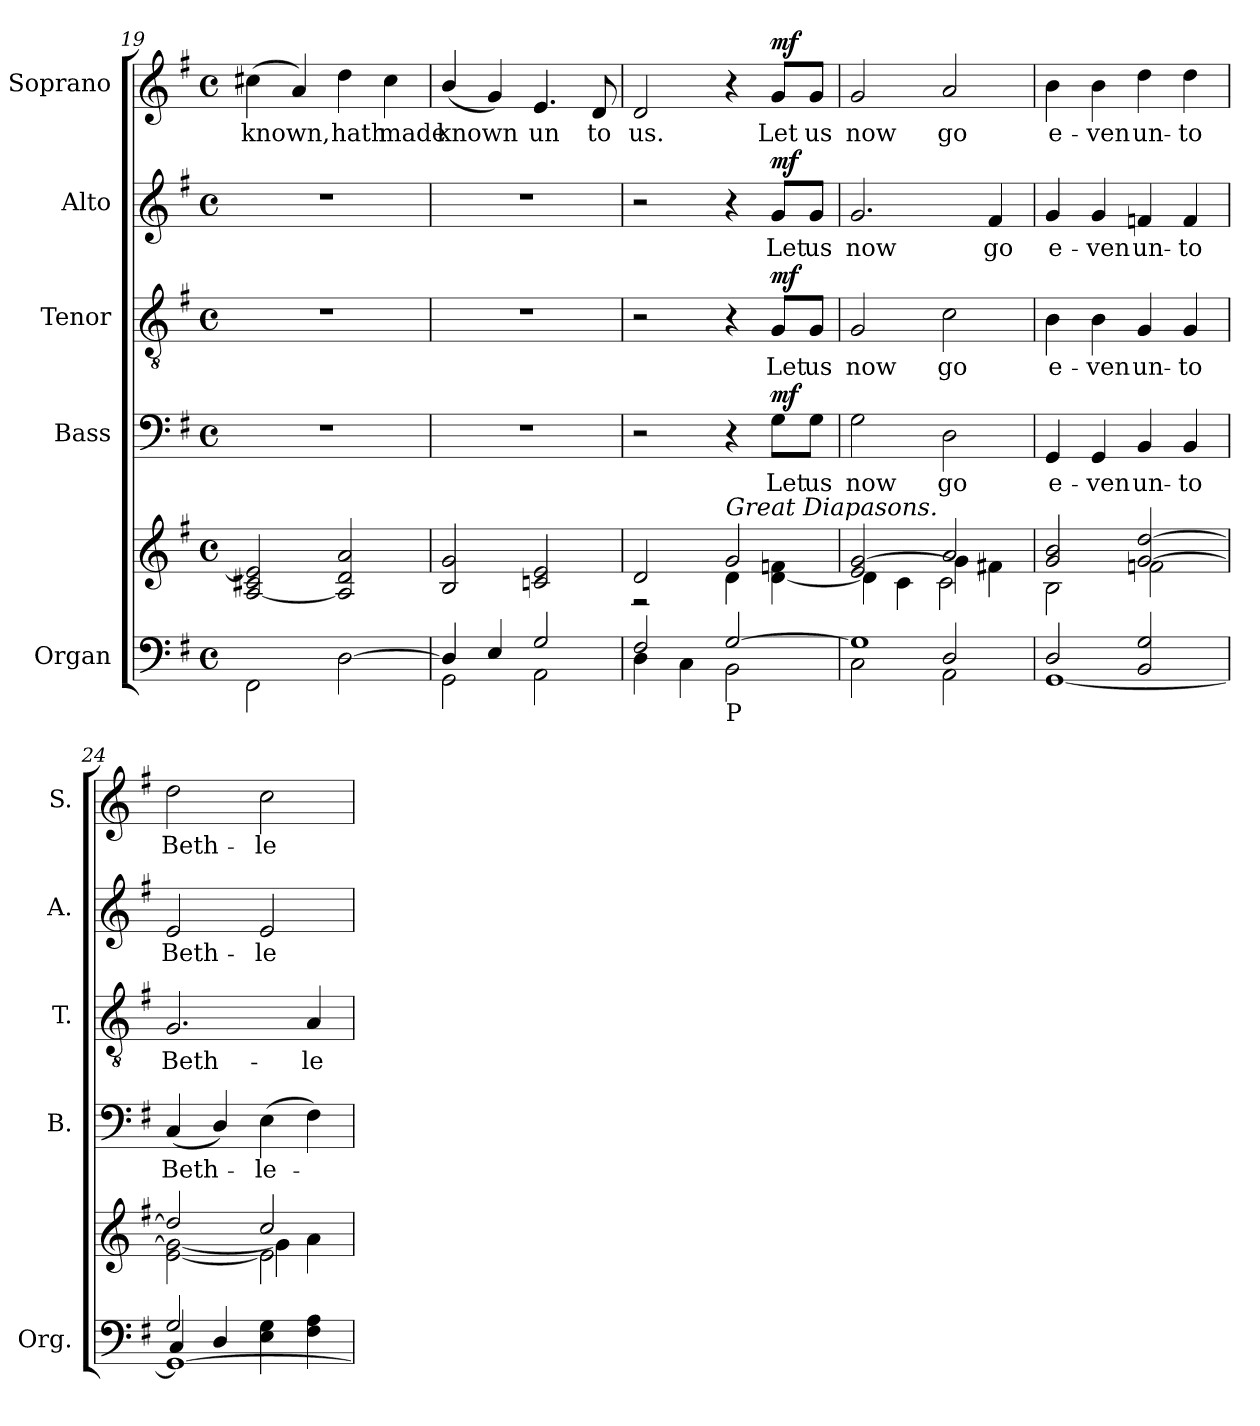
**kern	**kern	**kern	**text	**dynam	**kern	**text	**dynam	**kern	**text	**dynam	**kern	**text	**dynam
*part5	*part5	*part4	*part4	*part4	*part3	*part3	*part3	*part2	*part2	*part2	*part1	*part1	*part1
*staff6	*staff5	*staff4	*staff4	*staff4	*staff3	*staff3	*staff3	*staff2	*staff2	*staff2	*staff1	*staff1	*staff1
*I"Organ	*	*I"Bass	*	*	*I"Tenor	*	*	*I"Alto	*	*	*I"Soprano	*	*
*I'Org.	*	*I'B.	*	*	*I'T.	*	*	*I'A.	*	*	*I'S.	*	*
*clefF4	*clefG2	*clefF4	*	*	*clefGv2	*	*	*clefG2	*	*	*clefG2	*	*
*	*	*	*	*	*ITrd7c12	*	*	*	*	*	*	*	*
*k[f#]	*k[f#]	*k[f#]	*	*	*k[f#]	*	*	*k[f#]	*	*	*k[f#]	*	*
*G:	*G:	*G:	*	*	*G:	*	*	*G:	*	*	*G:	*	*
*M4/4	*M4/4	*M4/4	*	*	*M4/4	*	*	*M4/4	*	*	*M4/4	*	*
*met(c)	*met(c)	*met(c)	*	*	*met(c)	*	*	*met(c)	*	*	*met(c)	*	*
=19	=19	=19	=19	=19	=19	=19	=19	=19	=19	=19	=19	=19	=19
!	!	!	!	!	!	!	!	!	!	!	!	!LO:LY:b:color=#000000	!
2FF#i\	[<2Ai/ 2c#Xi 2ei]	1r	.	.	1r	.	.	1r	.	.	(4cc#Xi\	known,	.
.	.	.	.	.	.	.	.	.	.	.	4ai/)	.	.
!	!	!	!	!	!	!	!	!	!	!	!	!LO:LY:b:color=#000000	!
[>2Di\	2Ai/] 2di 2ai	.	.	.	.	.	.	.	.	.	4ddi\	hath	.
!	!	!	!	!	!	!	!	!	!	!	!	!LO:LY:b:color=#000000	!
.	.	.	.	.	.	.	.	.	.	.	4cc#i\	made	.
=20	=20	=20	=20	=20	=20	=20	=20	=20	=20	=20	=20	=20	=20
*^	*	*	*	*	*	*	*	*	*	*	*	*	*
!	!	!	!	!	!	!	!	!	!	!	!	!	!LO:LY:b:color=#000000	!
4Di/]	2GGi\	2Bi/ 2gi	1r	.	.	1r	.	.	1r	.	.	(4bi/	known	.
4Ei/	.	.	.	.	.	.	.	.	.	.	.	4gi/)	.	.
!	!	!	!	!	!	!	!	!	!	!	!	!	!LO:LY:b:color=#000000	!
2Gi/	2AAi\	2cni/ 2ei	.	.	.	.	.	.	.	.	.	4.ei/	un	.
!	!	!	!	!	!	!	!	!	!	!	!	!	!LO:LY:b:color=#000000	!
.	.	.	.	.	.	.	.	.	.	.	.	8di/	to	.
!!LO:PB:g=z
=21	=21	=21	=21	=21	=21	=21	=21	=21	=21	=21	=21	=21	=21	=21
*	*	*^	*	*	*	*	*	*	*	*	*	*	*	*
!	!	!	!	!	!	!	!	!	!	!	!	!	!	!LO:LY:b:color=#000000	!
2F#i/	4Di\	2di/	2r	2r	.	.	2r	.	.	2r	.	.	2di/	us.	.
.	4Ci\	.	.	.	.	.	.	.	.	.	.	.	.	.	.
!	!	!LO:TX:a:i:t=Great Diapasons.	!	!	!	!	!	!	!	!	!	!	!	!	!
!LO:TX:b:t=P	!	!	!	!	!	!	!	!	!	!	!	!	!	!	!
[>2Gi/	2BBi\	2gi/	4di\	4r	.	.	4r	.	.	4r	.	.	4r	.	.
!	!	!	!	!	!LO:LY:b:color=#000000	!	!	!	!	!	!	!	!	!	!
!	!	!	!	!	!	!	!	!LO:LY:b:color=#000000	!	!	!	!	!	!	!
!	!	!	!	!	!	!	!	!	!	!	!LO:LY:b:color=#000000	!	!	!	!
!	!	!	!	!	!	!	!	!	!	!	!	!	!	!LO:LY:b:color=#000000	!
.	.	.	[<4di\ 4fni	8Gi\L	Let	mf	8GGi/L	Let	mf	8gi/L	Let	mf	8gi/L	Let	mf
!	!	!	!	!	!LO:LY:b:color=#000000	!	!	!	!	!	!	!	!	!	!
!	!	!	!	!	!	!	!	!LO:LY:b:color=#000000	!	!	!	!	!	!	!
!	!	!	!	!	!	!	!	!	!	!	!LO:LY:b:color=#000000	!	!	!	!
!	!	!	!	!	!	!	!	!	!	!	!	!	!	!LO:LY:b:color=#000000	!
.	.	.	.	8Gi\J	us	.	8GGi/J	us	.	8gi/J	us	.	8gi/J	us	.
=22	=22	=22	=22	=22	=22	=22	=22	=22	=22	=22	=22	=22	=22	=22	=22
*	*^	*	*^	*	*	*	*	*	*	*	*	*	*	*	*
!	!	!	!	!	!	!	!LO:LY:b:color=#000000	!	!	!	!	!	!	!	!	!	!
!	!	!	!	!	!	!	!	!	!	!LO:LY:b:color=#000000	!	!	!	!	!	!	!
!	!	!	!	!	!	!	!	!	!	!	!	!	!LO:LY:b:color=#000000	!	!	!	!
!	!	!	!	!	!	!	!	!	!	!	!	!	!	!	!	!LO:LY:b:color=#000000	!
1Gi]	2Ci\	2ryy	2ei/ [>2gi	4di\]	2ryy	2Gi\	now	.	2GGi/	now	.	2.gi/	now	.	2gi/	now	.
.	.	.	.	4ci\	.	.	.	.	.	.	.	.	.	.	.	.	.
!	!	!	!	!	!	!	!LO:LY:b:color=#000000	!	!	!	!	!	!	!	!	!	!
!	!	!	!	!	!	!	!	!	!	!LO:LY:b:color=#000000	!	!	!	!	!	!	!
!	!	!	!	!	!	!	!	!	!	!	!	!	!	!	!	!LO:LY:b:color=#000000	!
.	2AAi\	2Di/	2ai/	4gi\]	2ci\	2Di\	go	.	2Ci\	go	.	.	.	.	2ai/	go	.
!	!	!	!	!	!	!	!	!	!	!	!	!	!LO:LY:b:color=#000000	!	!	!	!
.	.	.	.	4f#Xi\	.	.	.	.	.	.	.	4f#i/	go	.	.	.	.
*	*v	*v	*	*	*	*	*	*	*	*	*	*	*	*	*	*	*
=23	=23	=23	=23	=23	=23	=23	=23	=23	=23	=23	=23	=23	=23	=23	=23	=23
!	!	!	!	!	!	!LO:LY:b:color=#000000	!	!	!	!	!	!	!	!	!	!
!	!	!	!	!	!	!	!	!	!LO:LY:b:color=#000000	!	!	!	!	!	!	!
!	!	!	!	!	!	!	!	!	!	!	!	!LO:LY:b:color=#000000	!	!	!	!
!	!	!	!	!	!	!	!	!	!	!	!	!	!	!	!LO:LY:b:color=#000000	!
2Di/	[<1GGi	2gi/ 2bi	2ryy	2Bi\	4GGi/	e-	.	4BBi\	e-	.	4gi/	e-	.	4bi\	e-	.
!	!	!	!	!	!	!LO:LY:b:color=#000000	!	!	!	!	!	!	!	!	!	!
!	!	!	!	!	!	!	!	!	!LO:LY:b:color=#000000	!	!	!	!	!	!	!
!	!	!	!	!	!	!	!	!	!	!	!	!LO:LY:b:color=#000000	!	!	!	!
!	!	!	!	!	!	!	!	!	!	!	!	!	!	!	!LO:LY:b:color=#000000	!
.	.	.	.	.	4GGi/	-ven	.	4BBi\	-ven	.	4gi/	-ven	.	4bi\	-ven	.
!	!	!	!	!	!	!LO:LY:b:color=#000000	!	!	!	!	!	!	!	!	!	!
!	!	!	!	!	!	!	!	!	!LO:LY:b:color=#000000	!	!	!	!	!	!	!
!	!	!	!	!	!	!	!	!	!	!	!	!LO:LY:b:color=#000000	!	!	!	!
!	!	!	!	!	!	!	!	!	!	!	!	!	!	!	!LO:LY:b:color=#000000	!
2BBi/ 2Gi	.	[>2gi/ [>2ddi	2fni\	2ryy	4BBi/	un-	.	4GGi/	un-	.	4fni/	un-	.	4ddi\	un-	.
!	!	!	!	!	!	!LO:LY:b:color=#000000	!	!	!	!	!	!	!	!	!	!
!	!	!	!	!	!	!	!	!	!LO:LY:b:color=#000000	!	!	!	!	!	!	!
!	!	!	!	!	!	!	!	!	!	!	!	!LO:LY:b:color=#000000	!	!	!	!
!	!	!	!	!	!	!	!	!	!	!	!	!	!	!	!LO:LY:b:color=#000000	!
.	.	.	.	.	4BBi/	-to	.	4GGi/	-to	.	4fi/	-to	.	4ddi\	-to	.
=24	=24	=24	=24	=24	=24	=24	=24	=24	=24	=24	=24	=24	=24	=24	=24	=24
*	*^	*	*	*	*	*	*	*	*	*	*	*	*	*	*	*
!	!	!	!	!	!	!	!LO:LY:b:color=#000000	!	!	!	!	!	!	!	!	!	!
!	!	!	!	!	!	!	!	!	!	!LO:LY:b:color=#000000	!	!	!	!	!	!	!
!	!	!	!	!	!	!	!	!	!	!	!	!	!LO:LY:b:color=#000000	!	!	!	!
!	!	!	!	!	!	!	!	!	!	!	!	!	!	!	!	!LO:LY:b:color=#000000	!
2Gi/	4Ci/	1GGi_<	2ddi/]	[<2ei\ 2gi_>	2ryy	(4Ci/	Beth-	.	2.GGi/	Beth-	.	2ei/	Beth-	.	2ddi\	Beth-	.
.	4Di/	.	.	.	.	4Di/)	.	.	.	.	.	.	.	.	.	.	.
!	!	!	!	!	!	!	!LO:LY:b:color=#000000	!	!	!	!	!	!	!	!	!	!
!	!	!	!	!	!	!	!	!	!	!	!	!	!LO:LY:b:color=#000000	!	!	!	!
!	!	!	!	!	!	!	!	!	!	!	!	!	!	!	!	!LO:LY:b:color=#000000	!
4Ei\ 4Gi	2ryy	.	2cci/	2ei\]	4gi\]	(4Ei\	-le-	.	.	.	.	2ei/	-le-	.	2cci\	-le-	.
!	!	!	!	!	!	!	!	!	!	!LO:LY:b:color=#000000	!	!	!	!	!	!	!
4F#i\ 4Ai	.	.	.	.	4ai\	4F#i\)	.	.	4AAi/	-le-	.	.	.	.	.	.	.
*v	*v	*v	*	*	*	*	*	*	*	*	*	*	*	*	*	*	*
*	*v	*v	*v	*	*	*	*	*	*	*	*	*	*	*	*
=	=	=	=	=	=	=	=	=	=	=	=	=	=
*-	*-	*-	*-	*-	*-	*-	*-	*-	*-	*-	*-	*-	*-
